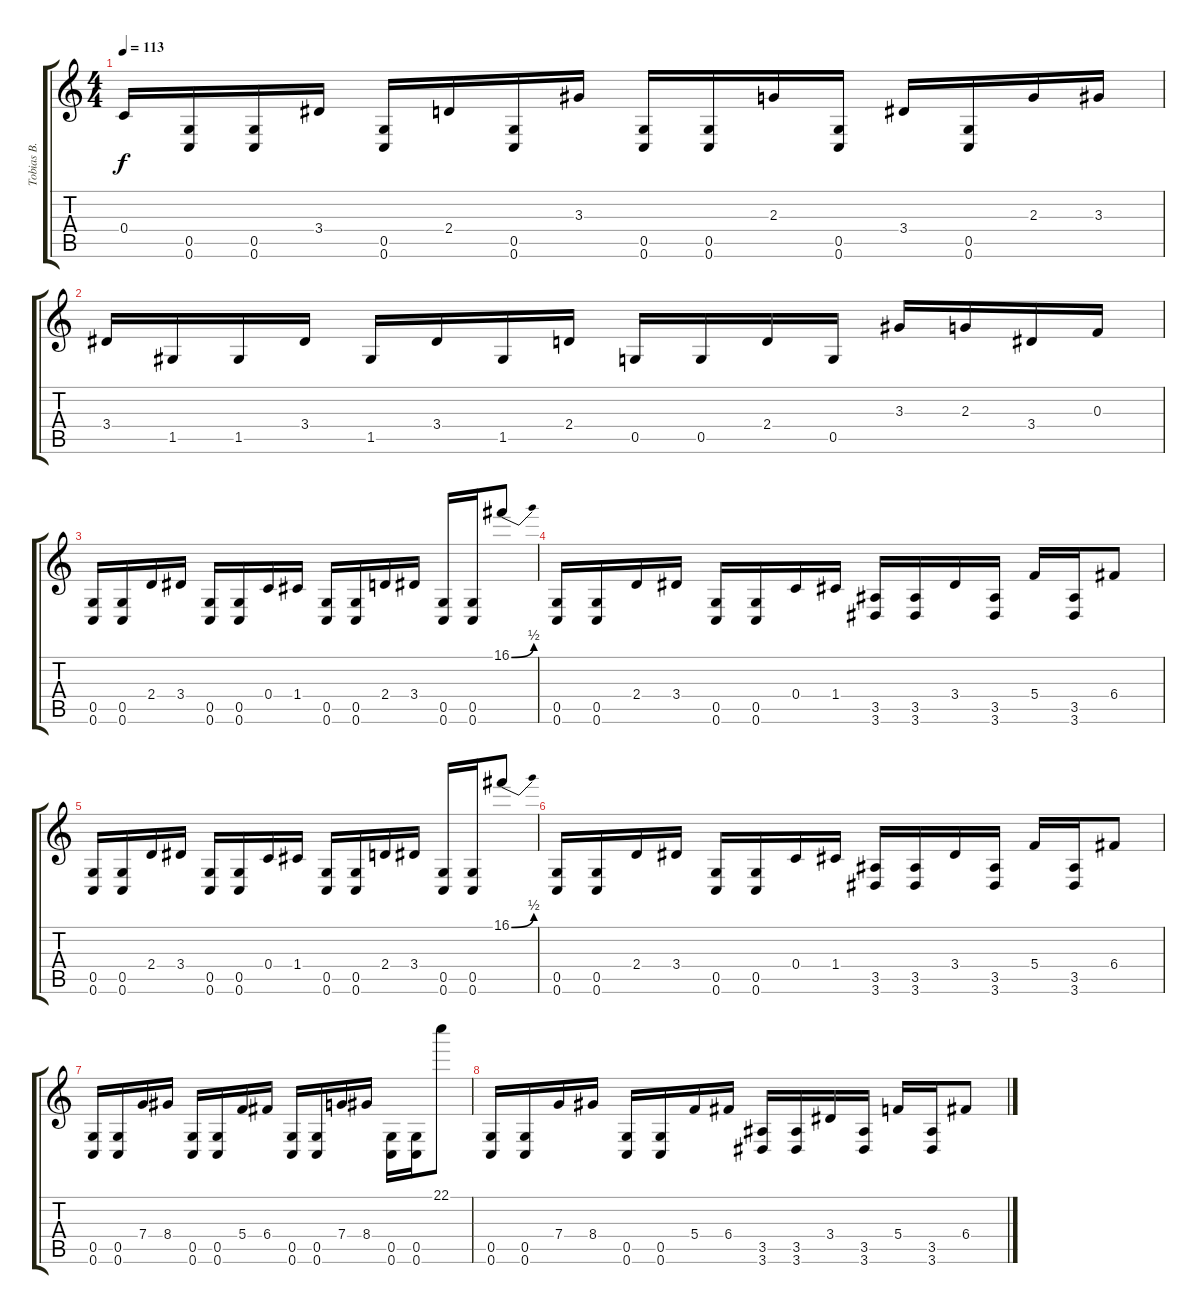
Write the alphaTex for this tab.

\track ("Tobias B." "Tobias B.") {instrument distortionguitar}
\staff {score tabs}
\tuning (D4 A3 F3 C3 G2 C2) {hide}
\ts (4 4)
\tempo 113
\clef g2
\ks c
0.4.16{dy f} (0.5 0.6).16 (0.5 0.6).16 3.4.16 (0.5 0.6).16 2.4.16 (0.5 0.6).16 3.3.16 (0.5 0.6).16 (0.5 0.6).16 2.3.16 (0.5 0.6).16 3.4.16 (0.5 0.6).16 2.3.16 3.3.16 |
3.4.16 1.5.16 1.5.16 3.4.16 1.5.16 3.4.16 1.5.16 2.4.16 0.5.16 0.5.16 2.4.16 0.5.16 3.3.16 2.3.16 3.4.16 0.3.16 |
(0.5 0.6).16 (0.5 0.6).16 2.4.16 3.4.16 (0.5 0.6).16 (0.5 0.6).16 0.4.16 1.4.16 (0.5 0.6).16 (0.5 0.6).16 2.4.16 3.4.16 (0.5 0.6).16 (0.5 0.6).16 16.1{be (bend 0 0 60 2)}.8 |
(0.5 0.6).16 (0.5 0.6).16 2.4.16 3.4.16 (0.5 0.6).16 (0.5 0.6).16 0.4.16 1.4.16 (3.5 3.6).16 (3.5 3.6).16 3.4.16 (3.5 3.6).16 5.4.16 (3.5 3.6).16 6.4.8 |
(0.5 0.6).16 (0.5 0.6).16 2.4.16 3.4.16 (0.5 0.6).16 (0.5 0.6).16 0.4.16 1.4.16 (0.5 0.6).16 (0.5 0.6).16 2.4.16 3.4.16 (0.5 0.6).16 (0.5 0.6).16 16.1{be (bend 0 0 60 2)}.8 |
(0.5 0.6).16 (0.5 0.6).16 2.4.16 3.4.16 (0.5 0.6).16 (0.5 0.6).16 0.4.16 1.4.16 (3.5 3.6).16 (3.5 3.6).16 3.4.16 (3.5 3.6).16 5.4.16 (3.5 3.6).16 6.4.8 |
(0.5 0.6).16 (0.5 0.6).16 7.4.16 8.4.16 (0.5 0.6).16 (0.5 0.6).16 5.4.16 6.4.16 (0.5 0.6).16 (0.5 0.6).16 7.4.16 8.4.16 (0.5 0.6).16 (0.5 0.6).16 22.1.8 |
(0.5 0.6).16 (0.5 0.6).16 7.4.16 8.4.16 (0.5 0.6).16 (0.5 0.6).16 5.4.16 6.4.16 (3.5 3.6).16 (3.5 3.6).16 3.4.16 (3.5 3.6).16 5.4.16 (3.5 3.6).16 6.4.8
